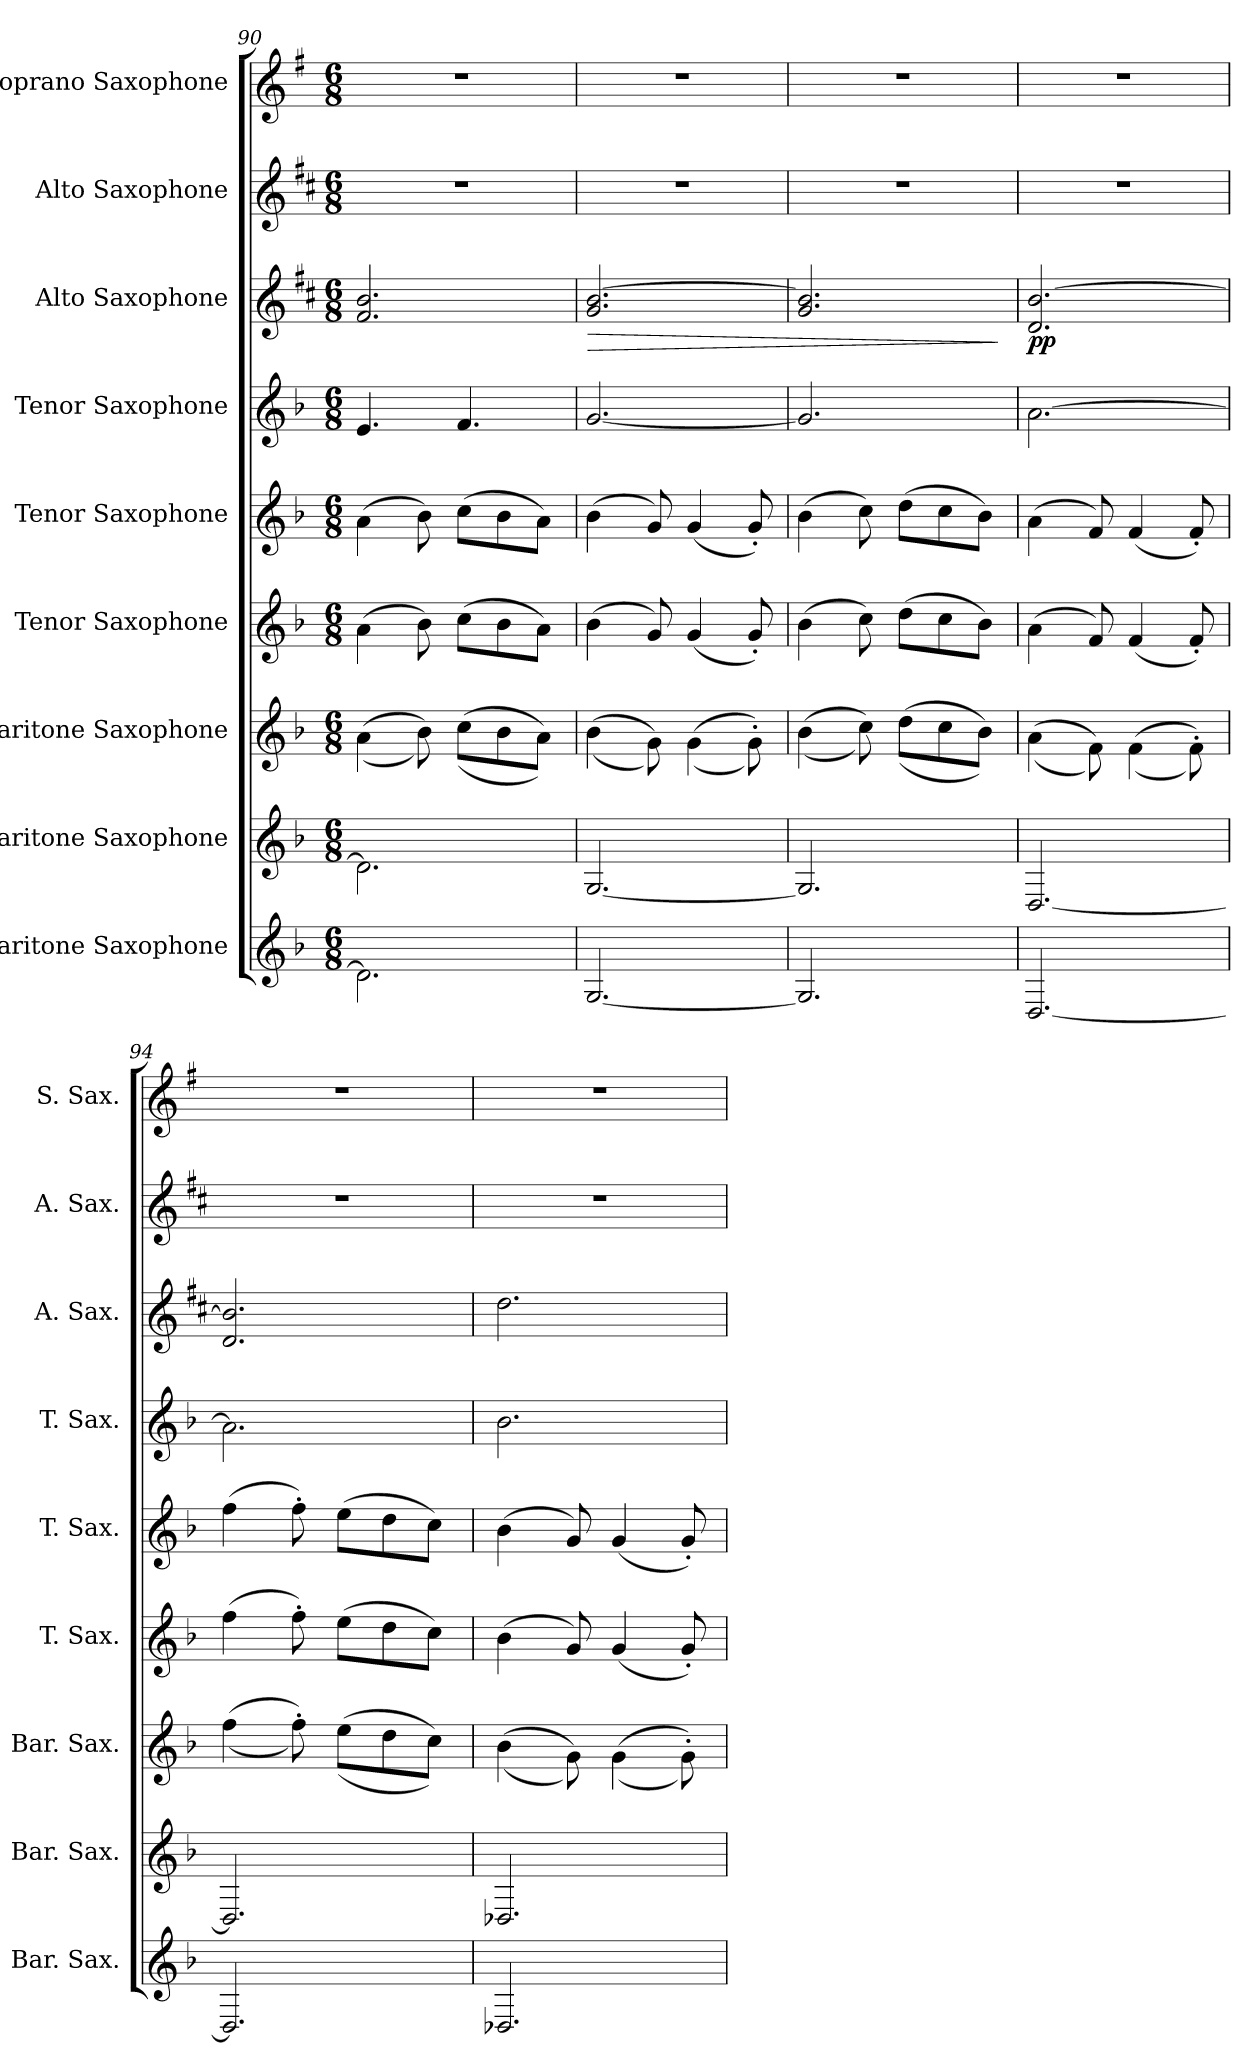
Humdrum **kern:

**kern	**kern	**kern	**kern	**kern	**kern	**kern	**dynam	**kern	**kern
*part9	*part8	*part7	*part6	*part5	*part4	*part3	*part3	*part2	*part1
*staff9	*staff8	*staff7	*staff6	*staff5	*staff4	*staff3	*staff3	*staff2	*staff1
*I"Baritone Saxophone	*I"Baritone Saxophone	*I"Baritone Saxophone	*I"Tenor Saxophone	*I"Tenor Saxophone	*I"Tenor Saxophone	*I"Alto Saxophone	*	*I"Alto Saxophone	*I"Soprano Saxophone
*I'Bar. Sax.	*I'Bar. Sax.	*I'Bar. Sax.	*I'T. Sax.	*I'T. Sax.	*I'T. Sax.	*I'A. Sax.	*	*I'A. Sax.	*I'S. Sax.
*clefG2	*clefG2	*clefG2	*clefG2	*clefG2	*clefG2	*clefG2	*	*clefG2	*clefG2
*ITrd12c21	*ITrd12c21	*ITrd12c21	*ITrd8c14	*ITrd8c14	*ITrd8c14	*ITrd5c9	*	*ITrd5c9	*ITrd1c2
*k[b-]	*k[b-]	*k[b-]	*k[b-]	*k[b-]	*k[b-]	*k[b-]	*	*k[b-]	*k[b-]
*M6/8	*M6/8	*M6/8	*M6/8	*M6/8	*M6/8	*M6/8	*	*M6/8	*M6/8
=90	=90	=90	=90	=90	=90	=90	=90	=90	=90
2.D\]	2.D\]	((4A\	(4A\	(4A\	4.E/	2.A/ 2.d/	.	2.r	2.r
.	.	8B-\))	8B-\)	8B-\)	.	.	.	.	.
.	.	((8c\L	(8c\L	(8c\L	4.F/	.	.	.	.
.	.	8B-\	8B-\	8B-\	.	.	.	.	.
.	.	8A\J))	8A\J)	8A\J)	.	.	.	.	.
=91	=91	=91	=91	=91	=91	=91	=91	=91	=91
!	!	!	!	!	!	!	!LO:HP:b	!	!
[2.GG/	[2.GG/	((4B-\	(4B-\	(4B-\	[2.G/	2.B-/ [2.d/	>	2.r	2.r
.	.	8G\))	8G/)	8G/)	.	.	.	.	.
.	.	((4G\	(4G/	(4G/	.	.	.	.	.
.	.	8G'\))	8G'/)	8G'/)	.	.	.	.	.
=92	=92	=92	=92	=92	=92	=92	=92	=92	=92
2.GG/]	2.GG/]	((4B-\	(4B-\	(4B-\	2.G/]	2.B-/ 2.d/]	.	2.r	2.r
.	.	8c\))	8c\)	8c\)	.	.	.	.	.
.	.	((8d\L	(8d\L	(8d\L	.	.	.	.	.
.	.	8c\	8c\	8c\	.	.	.	.	.
.	.	8B-\J))	8B-\J)	8B-\J)	.	.	.	.	.
.	.	.	.	.	.	.	]	.	.
=93	=93	=93	=93	=93	=93	=93	=93	=93	=93
!	!	!	!	!	!	!	!LO:DY:b	!	!
[2.DD/	[2.DD/	((4A\	(4A\	(4A\	[2.A\	2.F/ [2.d/	pp	2.r	2.r
.	.	8F\))	8F/)	8F/)	.	.	.	.	.
.	.	((4F\	(4F/	(4F/	.	.	.	.	.
.	.	8F'\))	8F'/)	8F'/)	.	.	.	.	.
!!LO:PB:g=z
=94	=94	=94	=94	=94	=94	=94	=94	=94	=94
2.DD/]	2.DD/]	((4f\	(4f\	(4f\	2.A\]	2.F/ 2.d/]	.	2.r	2.r
.	.	8f'\))	8f'\)	8f'\)	.	.	.	.	.
.	.	((8e\L	(8e\L	(8e\L	.	.	.	.	.
.	.	8d\	8d\	8d\	.	.	.	.	.
.	.	8c\J))	8c\J)	8c\J)	.	.	.	.	.
=95	=95	=95	=95	=95	=95	=95	=95	=95	=95
2.DD-X/	2.DD-X/	((4B-\	(4B-\	(4B-\	2.B-\	2.f\	.	2.r	2.r
.	.	8G\))	8G/)	8G/)	.	.	.	.	.
.	.	((4G\	(4G/	(4G/	.	.	.	.	.
.	.	8G'\))	8G'/)	8G'/)	.	.	.	.	.
=	=	=	=	=	=	=	=	=	=
*-	*-	*-	*-	*-	*-	*-	*-	*-	*-
